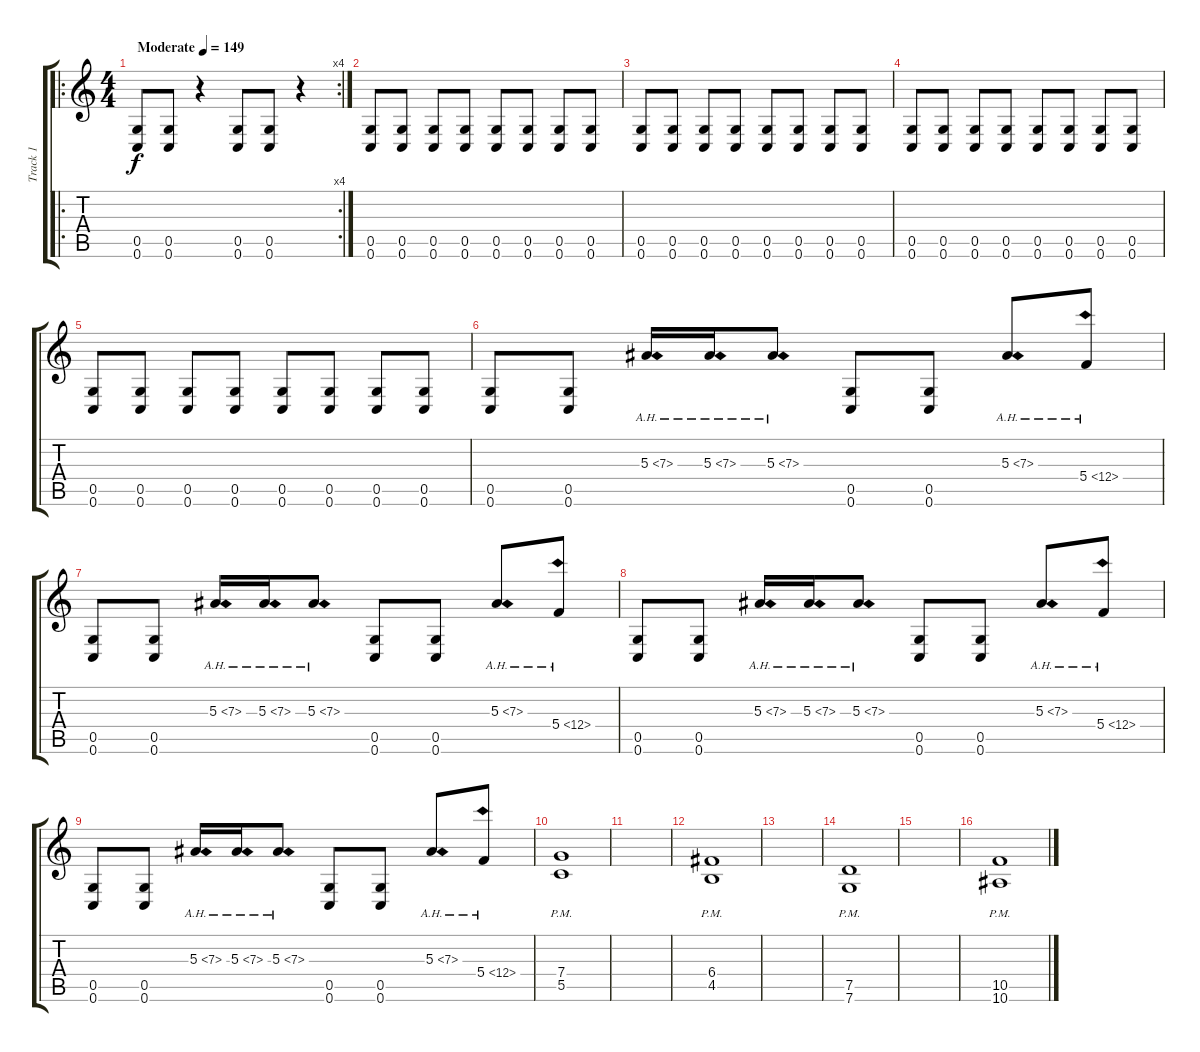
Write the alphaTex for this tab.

\track ("Track 1" "Track 1") {instrument distortionguitar}
\staff {score tabs}
\tuning (D4 A3 F3 C3 G2 C2) {hide}
\ro
\rc 4
\ts (4 4)
\tempo (149 "Moderate")
\clef g2
\ks c
(0.5 0.6).8{dy f instrument distortionguitar} (0.5 0.6).8 r.4 (0.5 0.6).8 (0.5 0.6).8 r.4 |
(0.5 0.6).8 (0.5 0.6).8 (0.5 0.6).8 (0.5 0.6).8 (0.5 0.6).8 (0.5 0.6).8 (0.5 0.6).8 (0.5 0.6).8 |
(0.5 0.6).8 (0.5 0.6).8 (0.5 0.6).8 (0.5 0.6).8 (0.5 0.6).8 (0.5 0.6).8 (0.5 0.6).8 (0.5 0.6).8 |
(0.5 0.6).8 (0.5 0.6).8 (0.5 0.6).8 (0.5 0.6).8 (0.5 0.6).8 (0.5 0.6).8 (0.5 0.6).8 (0.5 0.6).8 |
(0.5 0.6).8 (0.5 0.6).8 (0.5 0.6).8 (0.5 0.6).8 (0.5 0.6).8 (0.5 0.6).8 (0.5 0.6).8 (0.5 0.6).8 |
(0.5 0.6).8 (0.5 0.6).8 5.3{ah 2}.16 5.3{ah 2}.16 5.3{ah 2}.8 (0.5 0.6).8 (0.5 0.6).8 5.3{ah 2}.8 5.4{ah 7}.8 |
(0.5 0.6).8 (0.5 0.6).8 5.3{ah 2}.16 5.3{ah 2}.16 5.3{ah 2}.8 (0.5 0.6).8 (0.5 0.6).8 5.3{ah 2}.8 5.4{ah 7}.8 |
(0.5 0.6).8 (0.5 0.6).8 5.3{ah 2}.16 5.3{ah 2}.16 5.3{ah 2}.8 (0.5 0.6).8 (0.5 0.6).8 5.3{ah 2}.8 5.4{ah 7}.8 |
(0.5 0.6).8 (0.5 0.6).8 5.3{ah 2}.16 5.3{ah 2}.16 5.3{ah 2}.8 (0.5 0.6).8 (0.5 0.6).8 5.3{ah 2}.8 5.4{ah 7}.8 |
(7.4{pm} 5.5{pm}).1{volume 8} |
|
(6.4{pm} 4.5{pm}).1 |
|
(7.5{pm} 7.6{pm}).1 |
|
(10.5{pm} 10.6{pm}).1
